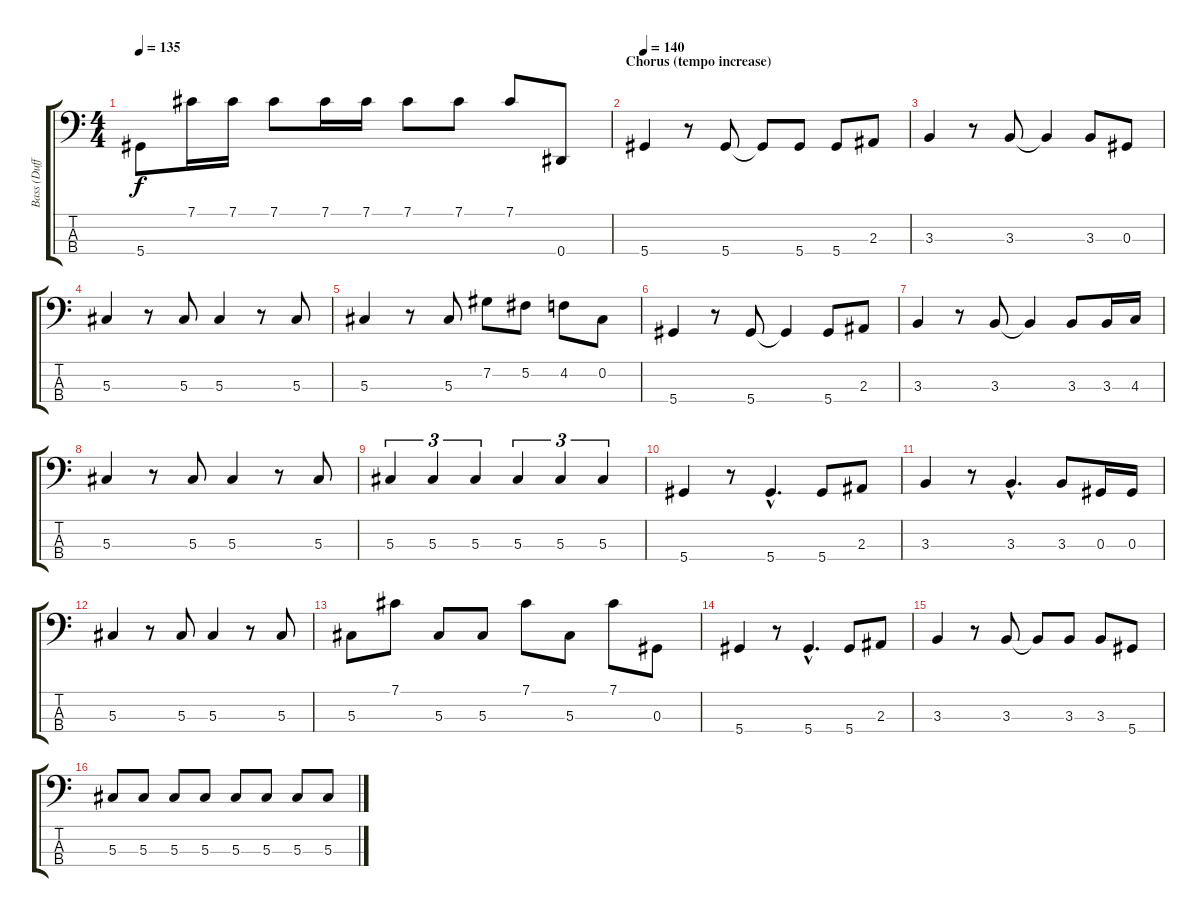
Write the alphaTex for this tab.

\track ("Bass (Duff)" "Bass (Duff") {instrument electricbasspick}
\staff {score tabs}
\tuning (Gb2 Db2 Ab1 Eb1) {hide}
\ts (4 4)
\tempo 135
\clef f4
\ks c
5.4.8{dy f} 7.1.16 7.1.16 7.1.8 7.1.16 7.1.16 7.1.8 7.1.8 7.1.8 0.4.8 |
\section ("" "Chorus (tempo increase)")
\tempo 140
5.4.4 r.8 5.4.8 5.4{t}.8 5.4.8 5.4.8 2.3.8 |
3.3.4 r.8 3.3.8 3.3{t}.4 3.3.8 0.3.8 |
5.3.4 r.8 5.3.8 5.3.4 r.8 5.3.8 |
5.3.4 r.8 5.3.8 7.2.8 5.2.8 4.2.8 0.2.8 |
5.4.4 r.8 5.4.8 5.4{t}.4 5.4.8 2.3.8 |
3.3.4 r.8 3.3.8 3.3{t}.4 3.3.8 3.3.16 4.3.16 |
5.3.4 r.8 5.3.8 5.3.4 r.8 5.3.8 |
5.3.4{tu (3 2)} 5.3.4{tu (3 2)} 5.3.4{tu (3 2)} 5.3.4{tu (3 2)} 5.3.4{tu (3 2)} 5.3.4{tu (3 2)} |
5.4.4 r.8 5.4{hac}.4{d} 5.4.8 2.3.8 |
3.3.4 r.8 3.3{hac}.4{d} 3.3.8 0.3.16 0.3.16 |
5.3.4 r.8 5.3.8 5.3.4 r.8 5.3.8 |
5.3.8 7.1.8 5.3.8 5.3.8 7.1.8 5.3.8 7.1.8 0.3.8 |
5.4.4 r.8 5.4{hac}.4{d} 5.4.8 2.3.8 |
3.3.4 r.8 3.3.8 3.3{t}.8 3.3.8 3.3.8 5.4.8 |
5.3.8 5.3.8 5.3.8 5.3.8 5.3.8 5.3.8 5.3.8 5.3.8
